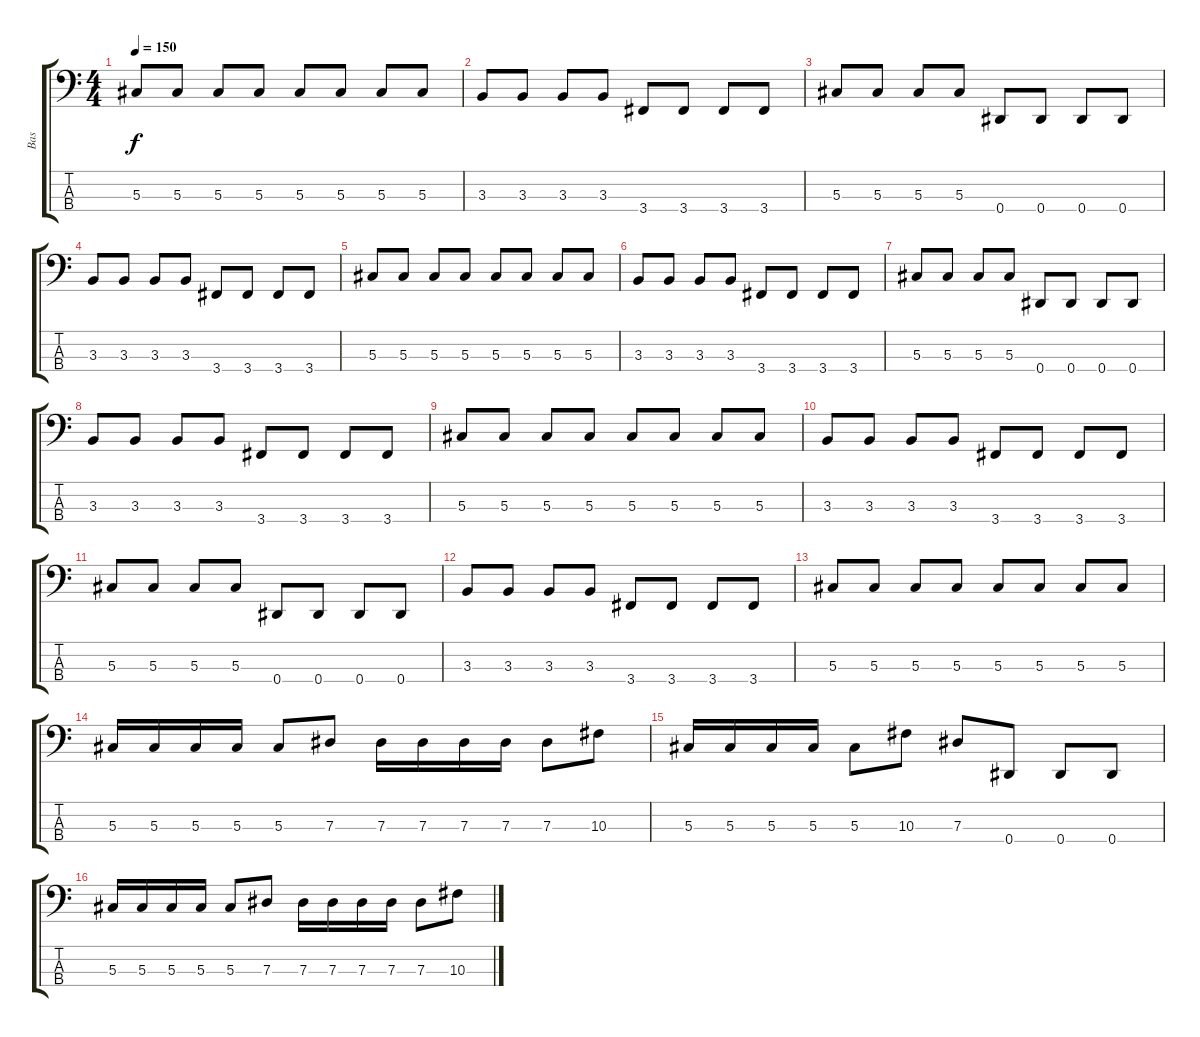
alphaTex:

\track ("Bas" "Bas") {instrument electricbassfinger}
\staff {score tabs}
\tuning (Gb2 Db2 Ab1 Eb1) {hide}
\ts (4 4)
\tempo 150
\clef f4
\ks c
5.3.8{dy f} 5.3.8 5.3.8 5.3.8 5.3.8 5.3.8 5.3.8 5.3.8 |
3.3.8 3.3.8 3.3.8 3.3.8 3.4.8 3.4.8 3.4.8 3.4.8 |
5.3.8 5.3.8 5.3.8 5.3.8 0.4.8 0.4.8 0.4.8 0.4.8 |
3.3.8 3.3.8 3.3.8 3.3.8 3.4.8 3.4.8 3.4.8 3.4.8 |
5.3.8 5.3.8 5.3.8 5.3.8 5.3.8 5.3.8 5.3.8 5.3.8 |
3.3.8 3.3.8 3.3.8 3.3.8 3.4.8 3.4.8 3.4.8 3.4.8 |
5.3.8 5.3.8 5.3.8 5.3.8 0.4.8 0.4.8 0.4.8 0.4.8 |
3.3.8 3.3.8 3.3.8 3.3.8 3.4.8 3.4.8 3.4.8 3.4.8 |
5.3.8 5.3.8 5.3.8 5.3.8 5.3.8 5.3.8 5.3.8 5.3.8 |
3.3.8 3.3.8 3.3.8 3.3.8 3.4.8 3.4.8 3.4.8 3.4.8 |
5.3.8 5.3.8 5.3.8 5.3.8 0.4.8 0.4.8 0.4.8 0.4.8 |
3.3.8 3.3.8 3.3.8 3.3.8 3.4.8 3.4.8 3.4.8 3.4.8 |
5.3.8 5.3.8 5.3.8 5.3.8 5.3.8 5.3.8 5.3.8 5.3.8 |
5.3.16 5.3.16 5.3.16 5.3.16 5.3.8 7.3.8 7.3.16 7.3.16 7.3.16 7.3.16 7.3.8 10.3.8 |
5.3.16 5.3.16 5.3.16 5.3.16 5.3.8 10.3.8 7.3.8 0.4.8 0.4.8 0.4.8 |
5.3.16 5.3.16 5.3.16 5.3.16 5.3.8 7.3.8 7.3.16 7.3.16 7.3.16 7.3.16 7.3.8 10.3.8
